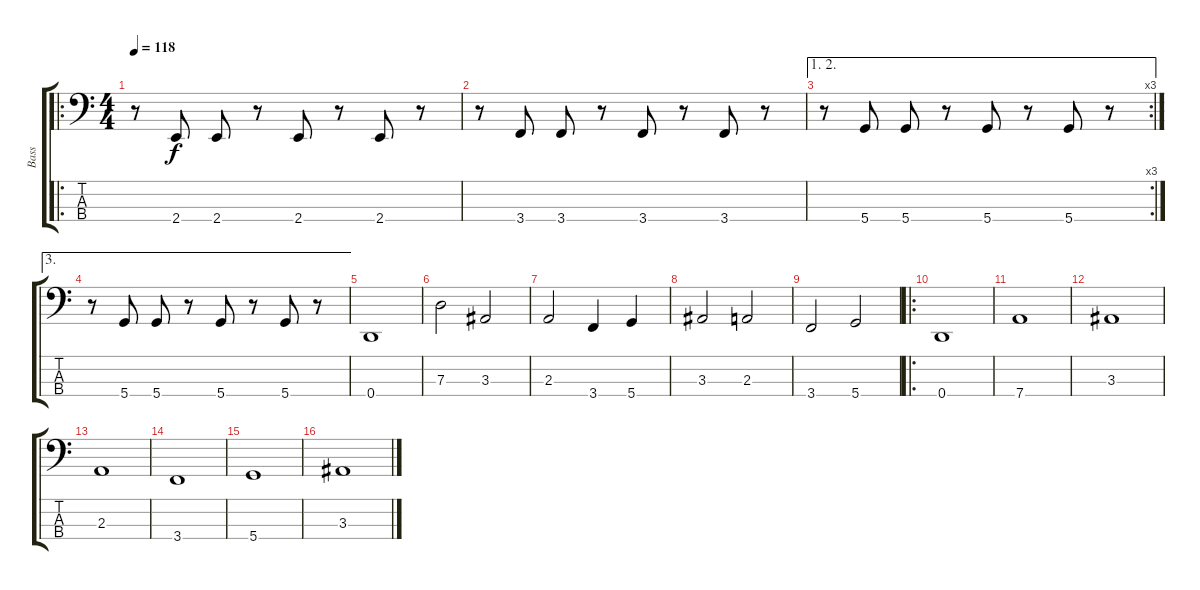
\track ("Bass" "Bass") {instrument electricbasspick}
\staff {score tabs}
\tuning (F2 C2 G1 D1) {hide}
\ro
\ts (4 4)
\tempo 118
\clef f4
\ks c
r.8{dy f} 2.4.8 2.4.8 r.8 2.4.8 r.8 2.4.8 r.8 |
r.8 3.4.8 3.4.8 r.8 3.4.8 r.8 3.4.8 r.8 |
\ae (1 2)
\rc 3
r.8 5.4.8 5.4.8 r.8 5.4.8 r.8 5.4.8 r.8 |
\ae 3
r.8 5.4.8 5.4.8 r.8 5.4.8 r.8 5.4.8 r.8 |
0.4.1 |
7.3.2 3.3.2 |
2.3.2 3.4.4 5.4.4 |
3.3.2 2.3.2 |
3.4.2 5.4.2 |
\ro
0.4.1 |
7.4.1 |
3.3.1 |
2.3.1 |
3.4.1 |
5.4.1 |
3.3.1
